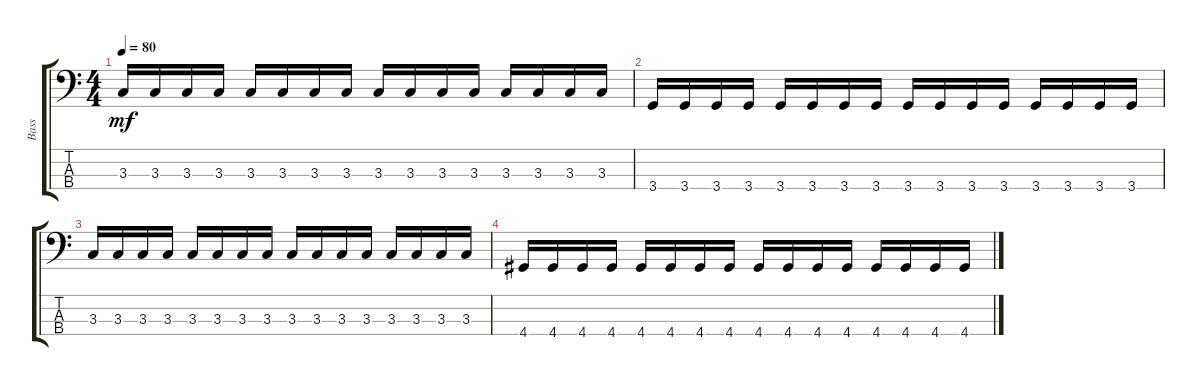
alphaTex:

\track ("Bass" "Bass") {instrument electricbassfinger}
\staff {score tabs}
\tuning (G2 D2 A1 E1) {hide}
\ts (4 4)
\tempo 80
\clef f4
\ks c
3.3.16{dy mf} 3.3.16 3.3.16 3.3.16 3.3.16 3.3.16 3.3.16 3.3.16 3.3.16 3.3.16 3.3.16 3.3.16 3.3.16 3.3.16 3.3.16 3.3.16 |
3.4.16 3.4.16 3.4.16 3.4.16 3.4.16 3.4.16 3.4.16 3.4.16 3.4.16 3.4.16 3.4.16 3.4.16 3.4.16 3.4.16 3.4.16 3.4.16 |
3.3.16 3.3.16 3.3.16 3.3.16 3.3.16 3.3.16 3.3.16 3.3.16 3.3.16 3.3.16 3.3.16 3.3.16 3.3.16 3.3.16 3.3.16 3.3.16 |
4.4.16 4.4.16 4.4.16 4.4.16 4.4.16 4.4.16 4.4.16 4.4.16 4.4.16 4.4.16 4.4.16 4.4.16 4.4.16 4.4.16 4.4.16 4.4.16
